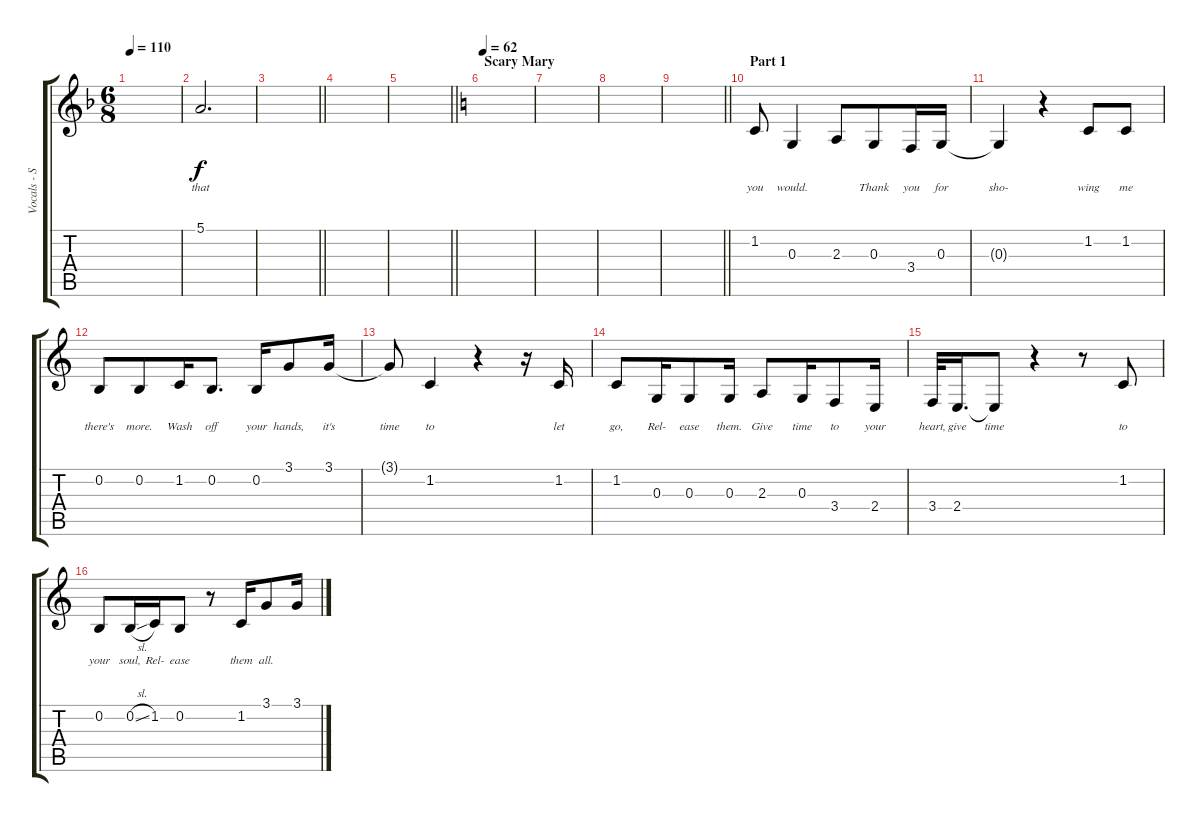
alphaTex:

\track ("Vocals - Simon Neil" "Vocals - S") {instrument altosax}
\staff {score tabs}
\tuning (E4 B3 G3 D3 A2 E2) {hide}
\ts (6 8)
\tempo 110
\clef g2
\ks dminor
|
5.1.2{d lyrics (0 "that") lyrics (1 "") lyrics (2 "") lyrics (3 "") lyrics (4 "")} |
\barLineRight lightlight
|
|
\barLineRight lightlight
|
\section ("" "Scary Mary")
\tempo 62
\ks c
|
|
|
\barLineRight lightlight
|
\section ("" "Part 1")
1.2.8{lyrics (0 "you") lyrics (1 "") lyrics (2 "") lyrics (3 "") lyrics (4 "")} 0.3.4{lyrics (0 "would.") lyrics (1 "") lyrics (2 "") lyrics (3 "") lyrics (4 "")} 2.3.8{lyrics (0 "") lyrics (1 "") lyrics (2 "") lyrics (3 "") lyrics (4 "")} 0.3.8{lyrics (0 "Thank") lyrics (1 "") lyrics (2 "") lyrics (3 "") lyrics (4 "")} 3.4.16{lyrics (0 "you") lyrics (1 "") lyrics (2 "") lyrics (3 "") lyrics (4 "")} 0.3.16{lyrics (0 "for") lyrics (1 "") lyrics (2 "") lyrics (3 "") lyrics (4 "")} |
0.3{t}.4{lyrics (0 "sho-") lyrics (1 "") lyrics (2 "") lyrics (3 "") lyrics (4 "")} r.4 1.2.8{lyrics (0 "wing") lyrics (1 "") lyrics (2 "") lyrics (3 "") lyrics (4 "")} 1.2.8{lyrics (0 "me") lyrics (1 "") lyrics (2 "") lyrics (3 "") lyrics (4 "")} |
0.2.8{lyrics (0 "there's") lyrics (1 "") lyrics (2 "") lyrics (3 "") lyrics (4 "")} 0.2.8{lyrics (0 "more.") lyrics (1 "") lyrics (2 "") lyrics (3 "") lyrics (4 "")} 1.2.16{lyrics (0 "Wash") lyrics (1 "") lyrics (2 "") lyrics (3 "") lyrics (4 "")} 0.2.8{d lyrics (0 "off") lyrics (1 "") lyrics (2 "") lyrics (3 "") lyrics (4 "")} 0.2.16{lyrics (0 "your") lyrics (1 "") lyrics (2 "") lyrics (3 "") lyrics (4 "")} 3.1.8{lyrics (0 "hands,") lyrics (1 "") lyrics (2 "") lyrics (3 "") lyrics (4 "")} 3.1.16{lyrics (0 "it's") lyrics (1 "") lyrics (2 "") lyrics (3 "") lyrics (4 "")} |
3.1{t}.8{lyrics (0 "time") lyrics (1 "") lyrics (2 "") lyrics (3 "") lyrics (4 "")} 1.2.4{lyrics (0 "to") lyrics (1 "") lyrics (2 "") lyrics (3 "") lyrics (4 "")} r.4 r.16 1.2.16{lyrics (0 "let") lyrics (1 "") lyrics (2 "") lyrics (3 "") lyrics (4 "")} |
1.2.8{lyrics (0 "go,") lyrics (1 "") lyrics (2 "") lyrics (3 "") lyrics (4 "")} 0.3.16{lyrics (0 "Rel-") lyrics (1 "") lyrics (2 "") lyrics (3 "") lyrics (4 "")} 0.3.8{lyrics (0 "ease") lyrics (1 "") lyrics (2 "") lyrics (3 "") lyrics (4 "")} 0.3.16{lyrics (0 "them.") lyrics (1 "") lyrics (2 "") lyrics (3 "") lyrics (4 "")} 2.3.8{lyrics (0 "Give") lyrics (1 "") lyrics (2 "") lyrics (3 "") lyrics (4 "")} 0.3.16{lyrics (0 "time") lyrics (1 "") lyrics (2 "") lyrics (3 "") lyrics (4 "")} 3.4.8{lyrics (0 "to") lyrics (1 "") lyrics (2 "") lyrics (3 "") lyrics (4 "")} 2.4.16{lyrics (0 "your") lyrics (1 "") lyrics (2 "") lyrics (3 "") lyrics (4 "")} |
3.4.32{lyrics (0 "heart,") lyrics (1 "") lyrics (2 "") lyrics (3 "") lyrics (4 "")} 2.4.16{d lyrics (0 "give") lyrics (1 "") lyrics (2 "") lyrics (3 "") lyrics (4 "")} 2.4{t}.8{lyrics (0 "time") lyrics (1 "") lyrics (2 "") lyrics (3 "") lyrics (4 "")} r.4 r.8 1.2.8{lyrics (0 "to") lyrics (1 "") lyrics (2 "") lyrics (3 "") lyrics (4 "")} |
0.2.8{lyrics (0 "your") lyrics (1 "") lyrics (2 "") lyrics (3 "") lyrics (4 "")} 0.2{sl}.16{lyrics (0 "soul,") lyrics (1 "") lyrics (2 "") lyrics (3 "") lyrics (4 "")} 1.2.16{lyrics (0 "Rel-") lyrics (1 "") lyrics (2 "") lyrics (3 "") lyrics (4 "")} 0.2.8{lyrics (0 "ease") lyrics (1 "") lyrics (2 "") lyrics (3 "") lyrics (4 "")} r.8 1.2.16{lyrics (0 "them") lyrics (1 "") lyrics (2 "") lyrics (3 "") lyrics (4 "")} 3.1.8{lyrics (0 "all.") lyrics (1 "") lyrics (2 "") lyrics (3 "") lyrics (4 "")} 3.1.16
